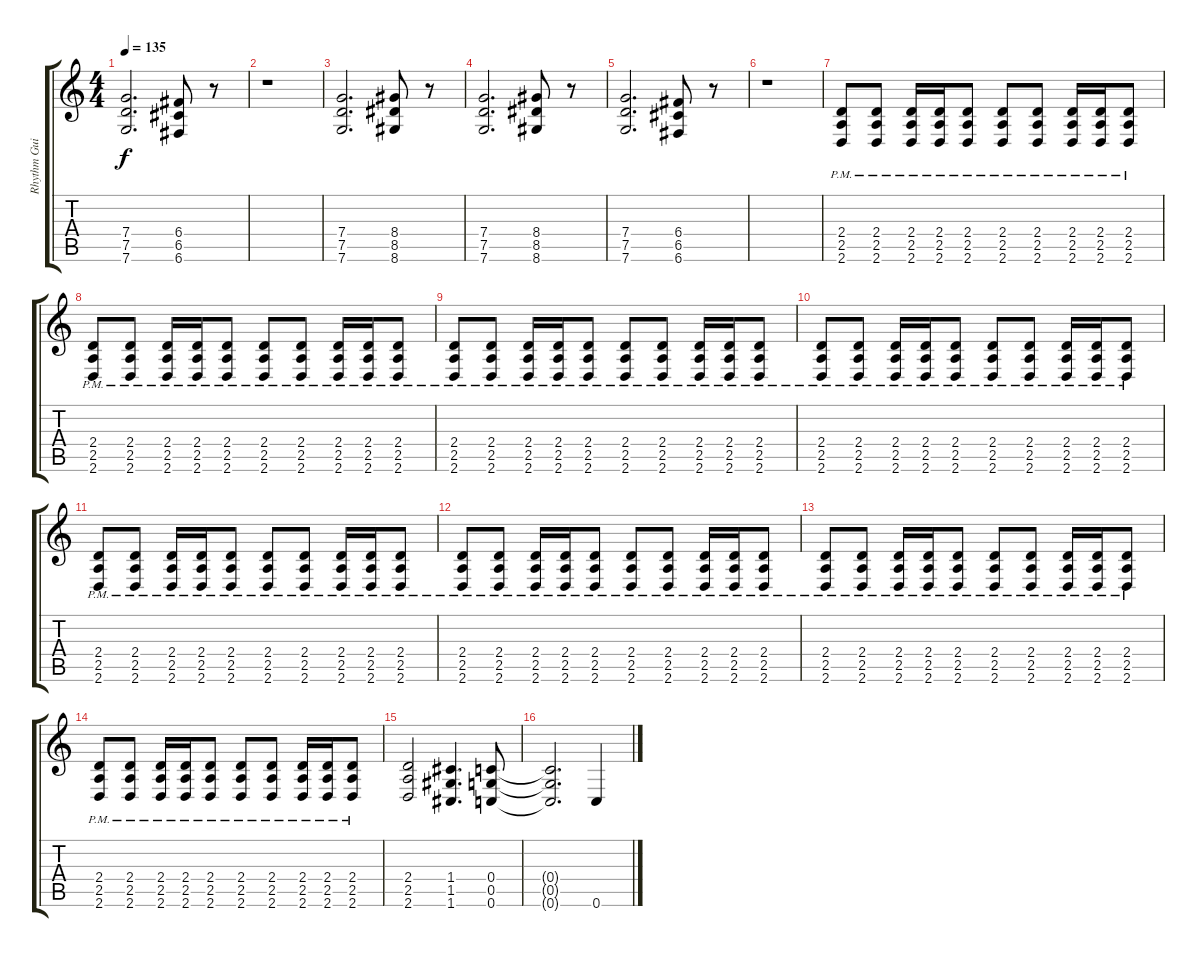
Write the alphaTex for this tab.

\track ("Rhythm Guitar" "Rhythm Gui") {instrument distortionguitar}
\staff {score tabs}
\tuning (D4 A3 F3 C3 G2 C2) {hide}
\ts (4 4)
\tempo 135
\clef g2
\ks c
(7.4 7.5 7.6).2{d dy f} (6.4 6.5 6.6).8 r.8 |
r.1 |
(7.4 7.5 7.6).2{d} (8.4 8.5 8.6).8 r.8 |
(7.4 7.5 7.6).2{d} (8.4 8.5 8.6).8 r.8 |
(7.4 7.5 7.6).2{d} (6.4 6.5 6.6).8 r.8 |
r.1 |
(2.4{pm} 2.5{pm} 2.6{pm}).8 (2.4{pm} 2.5{pm} 2.6{pm}).8 (2.4{pm} 2.5{pm} 2.6{pm}).16 (2.4{pm} 2.5{pm} 2.6{pm}).16 (2.4{pm} 2.5{pm} 2.6{pm}).8 (2.4{pm} 2.5{pm} 2.6{pm}).8 (2.4{pm} 2.5{pm} 2.6{pm}).8 (2.4{pm} 2.5{pm} 2.6{pm}).16 (2.4{pm} 2.5{pm} 2.6{pm}).16 (2.4{pm} 2.5{pm} 2.6{pm}).8 |
(2.4{pm} 2.5{pm} 2.6{pm}).8 (2.4{pm} 2.5{pm} 2.6{pm}).8 (2.4{pm} 2.5{pm} 2.6{pm}).16 (2.4{pm} 2.5{pm} 2.6{pm}).16 (2.4{pm} 2.5{pm} 2.6{pm}).8 (2.4{pm} 2.5{pm} 2.6{pm}).8 (2.4{pm} 2.5{pm} 2.6{pm}).8 (2.4{pm} 2.5{pm} 2.6{pm}).16 (2.4{pm} 2.5{pm} 2.6{pm}).16 (2.4{pm} 2.5{pm} 2.6{pm}).8 |
(2.4{pm} 2.5{pm} 2.6{pm}).8 (2.4{pm} 2.5{pm} 2.6{pm}).8 (2.4{pm} 2.5{pm} 2.6{pm}).16 (2.4{pm} 2.5{pm} 2.6{pm}).16 (2.4{pm} 2.5{pm} 2.6{pm}).8 (2.4{pm} 2.5{pm} 2.6{pm}).8 (2.4{pm} 2.5{pm} 2.6{pm}).8 (2.4{pm} 2.5{pm} 2.6{pm}).16 (2.4{pm} 2.5{pm} 2.6{pm}).16 (2.4{pm} 2.5{pm} 2.6{pm}).8 |
(2.4{pm} 2.5{pm} 2.6{pm}).8 (2.4{pm} 2.5{pm} 2.6{pm}).8 (2.4{pm} 2.5{pm} 2.6{pm}).16 (2.4{pm} 2.5{pm} 2.6{pm}).16 (2.4{pm} 2.5{pm} 2.6{pm}).8 (2.4{pm} 2.5{pm} 2.6{pm}).8 (2.4{pm} 2.5{pm} 2.6{pm}).8 (2.4{pm} 2.5{pm} 2.6{pm}).16 (2.4{pm} 2.5{pm} 2.6{pm}).16 (2.4{pm} 2.5{pm} 2.6{pm}).8 |
(2.4{pm} 2.5{pm} 2.6{pm}).8 (2.4{pm} 2.5{pm} 2.6{pm}).8 (2.4{pm} 2.5{pm} 2.6{pm}).16 (2.4{pm} 2.5{pm} 2.6{pm}).16 (2.4{pm} 2.5{pm} 2.6{pm}).8 (2.4{pm} 2.5{pm} 2.6{pm}).8 (2.4{pm} 2.5{pm} 2.6{pm}).8 (2.4{pm} 2.5{pm} 2.6{pm}).16 (2.4{pm} 2.5{pm} 2.6{pm}).16 (2.4{pm} 2.5{pm} 2.6{pm}).8 |
(2.4{pm} 2.5{pm} 2.6{pm}).8 (2.4{pm} 2.5{pm} 2.6{pm}).8 (2.4{pm} 2.5{pm} 2.6{pm}).16 (2.4{pm} 2.5{pm} 2.6{pm}).16 (2.4{pm} 2.5{pm} 2.6{pm}).8 (2.4{pm} 2.5{pm} 2.6{pm}).8 (2.4{pm} 2.5{pm} 2.6{pm}).8 (2.4{pm} 2.5{pm} 2.6{pm}).16 (2.4{pm} 2.5{pm} 2.6{pm}).16 (2.4{pm} 2.5{pm} 2.6{pm}).8 |
(2.4{pm} 2.5{pm} 2.6{pm}).8 (2.4{pm} 2.5{pm} 2.6{pm}).8 (2.4{pm} 2.5{pm} 2.6{pm}).16 (2.4{pm} 2.5{pm} 2.6{pm}).16 (2.4{pm} 2.5{pm} 2.6{pm}).8 (2.4{pm} 2.5{pm} 2.6{pm}).8 (2.4{pm} 2.5{pm} 2.6{pm}).8 (2.4{pm} 2.5{pm} 2.6{pm}).16 (2.4{pm} 2.5{pm} 2.6{pm}).16 (2.4{pm} 2.5{pm} 2.6{pm}).8 |
(2.4{pm} 2.5{pm} 2.6{pm}).8 (2.4{pm} 2.5{pm} 2.6{pm}).8 (2.4{pm} 2.5{pm} 2.6{pm}).16 (2.4{pm} 2.5{pm} 2.6{pm}).16 (2.4{pm} 2.5{pm} 2.6{pm}).8 (2.4{pm} 2.5{pm} 2.6{pm}).8 (2.4{pm} 2.5{pm} 2.6{pm}).8 (2.4{pm} 2.5{pm} 2.6{pm}).16 (2.4{pm} 2.5{pm} 2.6{pm}).16 (2.4{pm} 2.5{pm} 2.6{pm}).8 |
(2.4 2.5 2.6).2 (1.4 1.5 1.6).4{d} (0.4 0.5 0.6).8 |
(0.4{t} 0.5{t} 0.6{t}).2{d} 0.6.4
